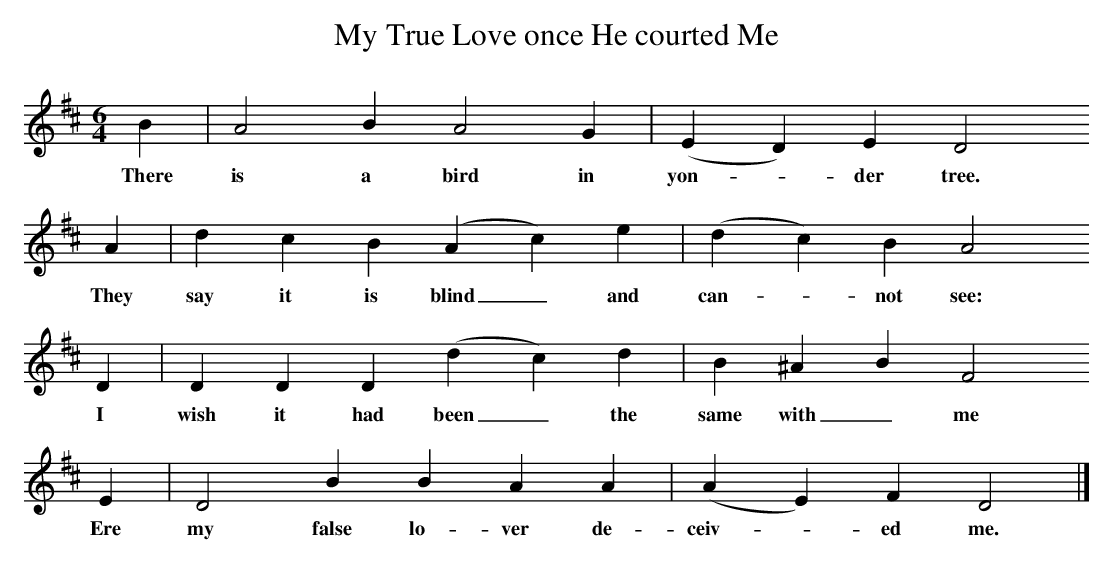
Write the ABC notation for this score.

X:1     %Music
T:My True Love once He courted Me
M:6/4     %Meter
L:1/8     %
K:D
B2 |A4 B2 A4 G2 |(E2D2) E2 D4
w:There is a bird in yon-*der tree.
 A2 |d2 c2 B2 (A2c2) e2 | (d2c2) B2 A4
w:They say it is blind_ and can-*not see:
D2 |D2 D2 D2 (d2c2) d2 |B2 ^A2 B2 F4
w:I wish it had been_ the same with_ me
 E2 |D4 B2 B2 A2 A2 | (A2E2) F2 D4  |]
w:Ere my false lo-ver de-ceiv-*ed me.
